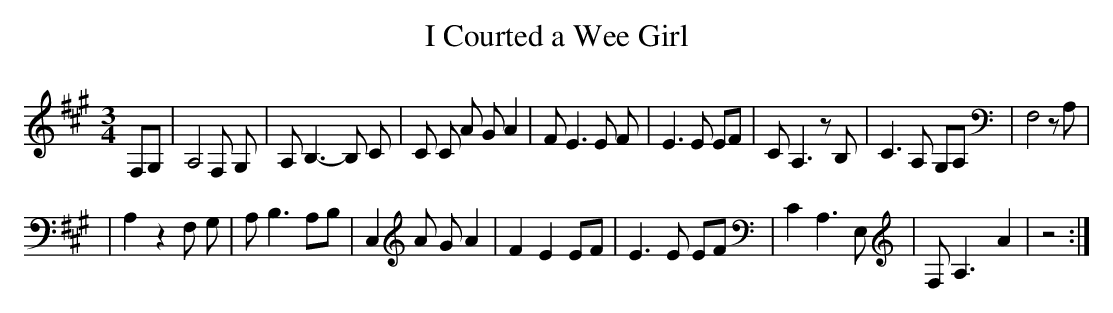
X:1
T:I Courted a Wee Girl
M:3/4
K:A
F,G, \
| A,4 F, G, | A, B,3-B, C | C C A G A2 | FE3 E F \
| E3 E EF | C A,3 z B, | C3 A, G,A, | F,4 z A, |
| A,2 z2 F, G, | A, B,3 A,B, | C,2 A G A2 | F2 E2 EF \
| E3 E EF | C2 A,3 E, | F, A,3-A2 | z4 :|
